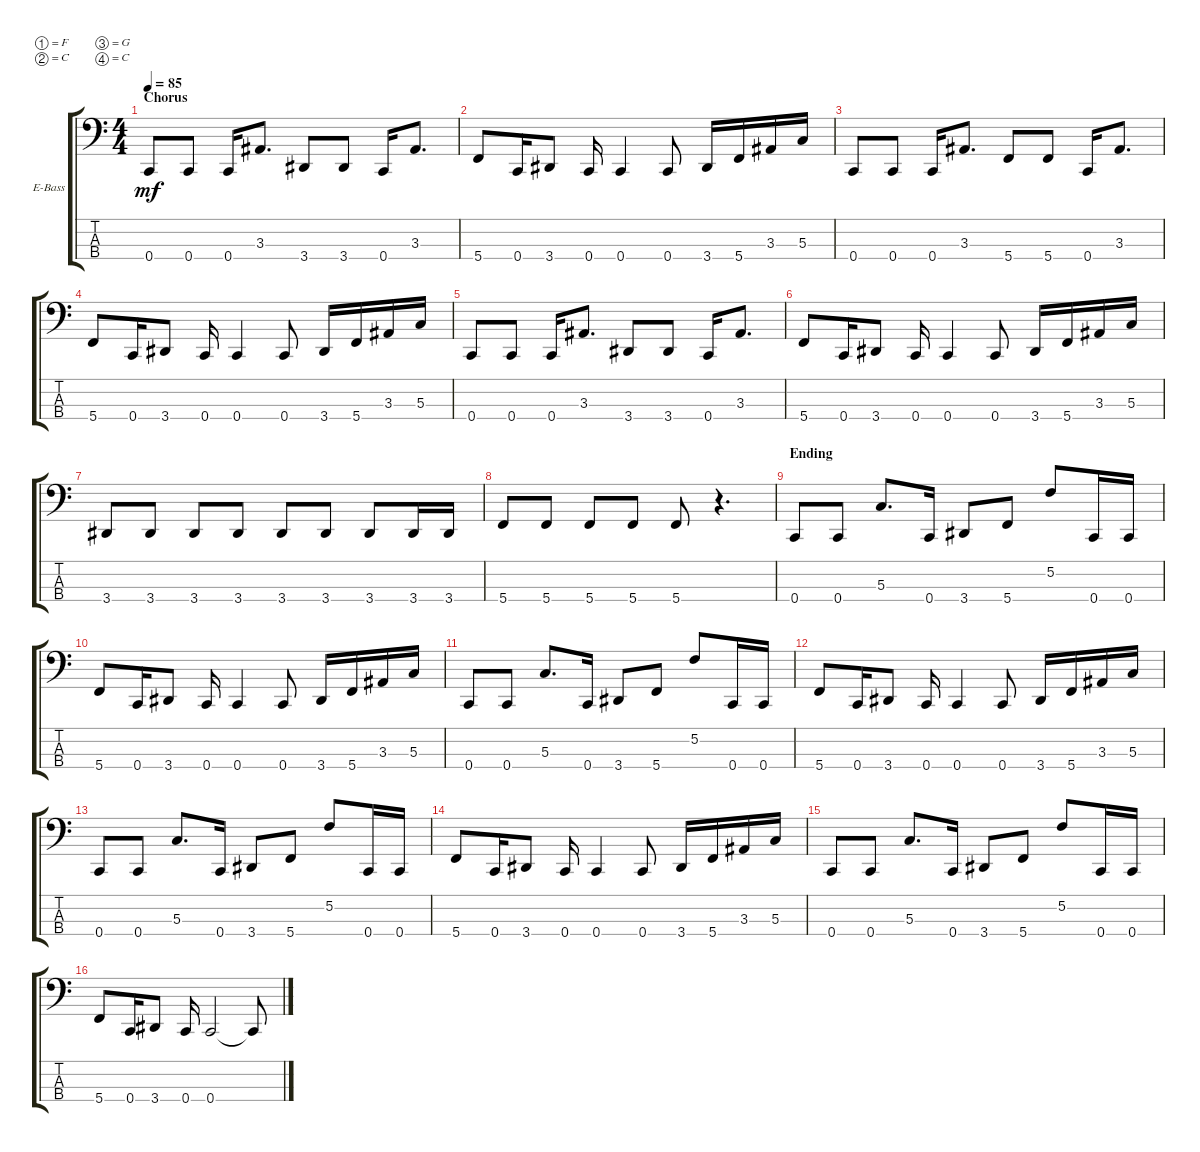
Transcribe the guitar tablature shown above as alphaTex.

\bracketExtendMode groupsimilarinstruments
\firstSystemTrackNameOrientation horizontal
\otherSystemsTrackNameOrientation horizontal
\track ("Electric Bass" "E-Bass") {instrument electricbassfinger}
\staff {score tabs}
\tuning (F2 C2 G1 C1)
\ts (4 4)
\section ("" "Chorus")
\tempo 85
\clef f4
\ks c
0.4.8{dy mf} 0.4.8 0.4.16 3.3.8{d} 3.4.8 3.4.8 0.4.16 3.3.8{d} |
5.4.8 0.4.16 3.4.8 0.4.16 0.4.4 0.4.8 3.4.16 5.4.16 3.3.16 5.3.16 |
0.4.8 0.4.8 0.4.16 3.3.8{d} 5.4.8 5.4.8 0.4.16 3.3.8{d} |
5.4.8 0.4.16 3.4.8 0.4.16 0.4.4 0.4.8 3.4.16 5.4.16 3.3.16 5.3.16 |
0.4.8 0.4.8 0.4.16 3.3.8{d} 3.4.8 3.4.8 0.4.16 3.3.8{d} |
5.4.8 0.4.16 3.4.8 0.4.16 0.4.4 0.4.8 3.4.16 5.4.16 3.3.16 5.3.16 |
3.4.8 3.4.8 3.4.8 3.4.8 3.4.8 3.4.8 3.4.8 3.4.16 3.4.16 |
5.4.8 5.4.8 5.4.8 5.4.8 5.4.8 r.4{d} |
\section ("" "Ending")
0.4.8 0.4.8 5.3.8{d} 0.4.16 3.4.8 5.4.8 5.2.8 0.4.16 0.4.16 |
5.4.8 0.4.16 3.4.8 0.4.16 0.4.4 0.4.8 3.4.16 5.4.16 3.3.16 5.3.16 |
0.4.8 0.4.8 5.3.8{d} 0.4.16 3.4.8 5.4.8 5.2.8 0.4.16 0.4.16 |
5.4.8 0.4.16 3.4.8 0.4.16 0.4.4 0.4.8 3.4.16 5.4.16 3.3.16 5.3.16 |
0.4.8 0.4.8 5.3.8{d} 0.4.16 3.4.8 5.4.8 5.2.8 0.4.16 0.4.16 |
5.4.8 0.4.16 3.4.8 0.4.16 0.4.4 0.4.8 3.4.16 5.4.16 3.3.16 5.3.16 |
0.4.8 0.4.8 5.3.8{d} 0.4.16 3.4.8 5.4.8 5.2.8 0.4.16 0.4.16 |
5.4.8 0.4.16 3.4.8 0.4.16 0.4.2 0.4{t}.8
